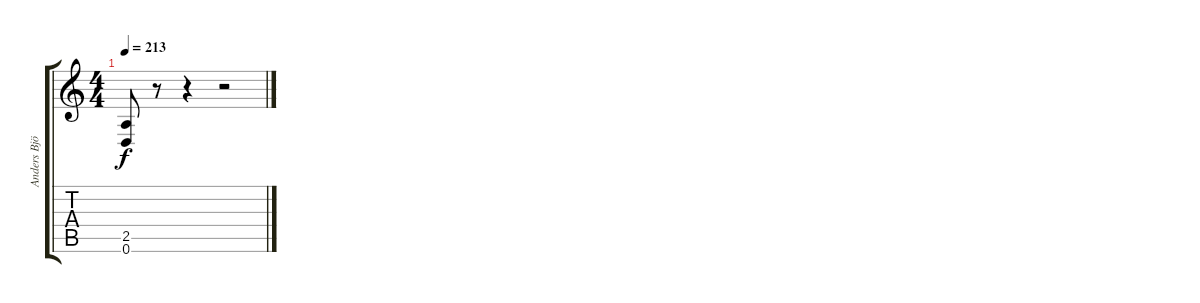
\track ("Anders Björler" "Anders Bjö") {instrument distortionguitar}
\staff {score tabs}
\tuning (D4 A3 F3 C3 G2 D2) {hide}
\ts (4 4)
\tempo 213
\clef g2
\ks c
(2.5 0.6).8{dy f} r.8 r.4 r.2
